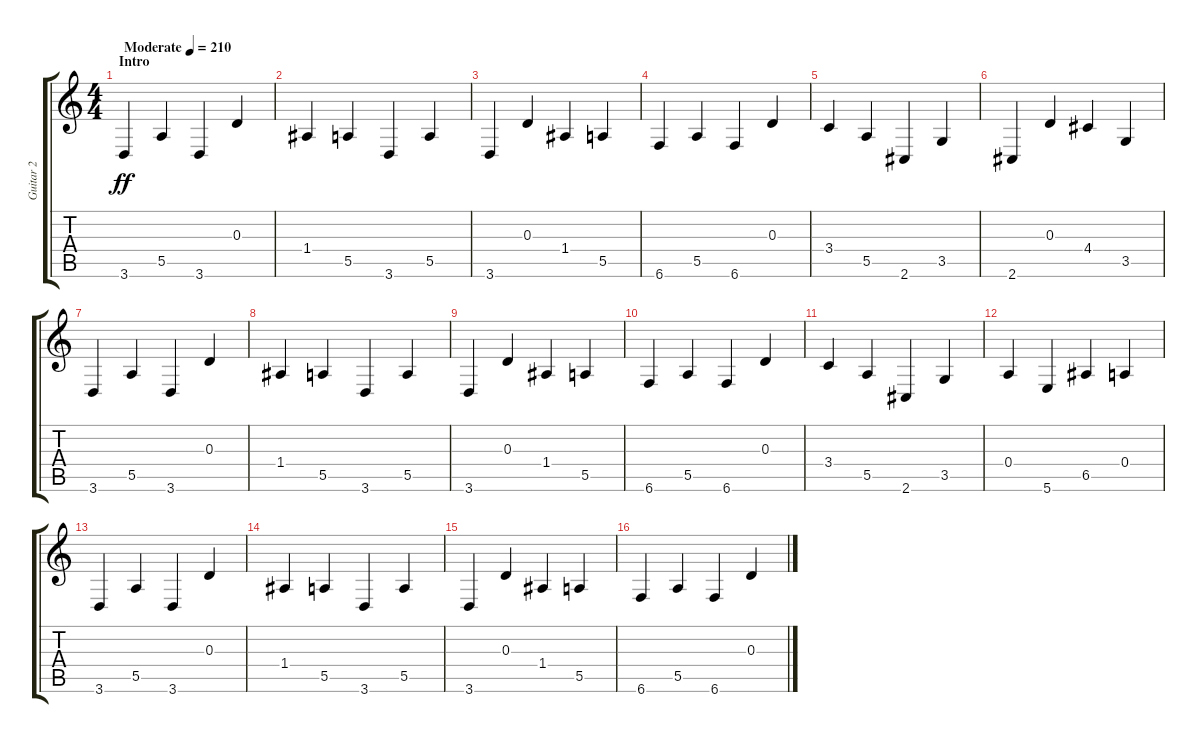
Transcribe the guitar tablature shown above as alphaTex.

\track ("Guitar 2" "Guitar 2") {instrument distortionguitar}
\staff {score tabs}
\tuning (B3 Gb3 D3 A2 E2 B1) {hide}
\ts (4 4)
\section ("" "Intro")
\tempo (210 "Moderate")
\clef g2
\ks c
3.6.4{dy ff volume 0 instrument acousticguitarsteel} 5.5.4{volume 6} 3.6.4 0.3.4 |
1.4.4 5.5.4 3.6.4 5.5.4 |
3.6.4 0.3.4 1.4.4 5.5.4 |
6.6.4 5.5.4 6.6.4 0.3.4 |
3.4.4{volume 8} 5.5.4 2.6.4 3.5.4 |
2.6.4 0.3.4 4.4.4 3.5.4 |
3.6.4 5.5.4 3.6.4 0.3.4 |
1.4.4 5.5.4 3.6.4 5.5.4 |
3.6.4{volume 10} 0.3.4 1.4.4 5.5.4 |
6.6.4 5.5.4 6.6.4 0.3.4 |
3.4.4 5.5.4 2.6.4 3.5.4 |
0.4.4 5.6.4 6.5.4 0.4.4 |
3.6.4 5.5.4 3.6.4 0.3.4 |
1.4.4 5.5.4 3.6.4 5.5.4 |
3.6.4 0.3.4 1.4.4 5.5.4 |
6.6.4 5.5.4 6.6.4 0.3.4
